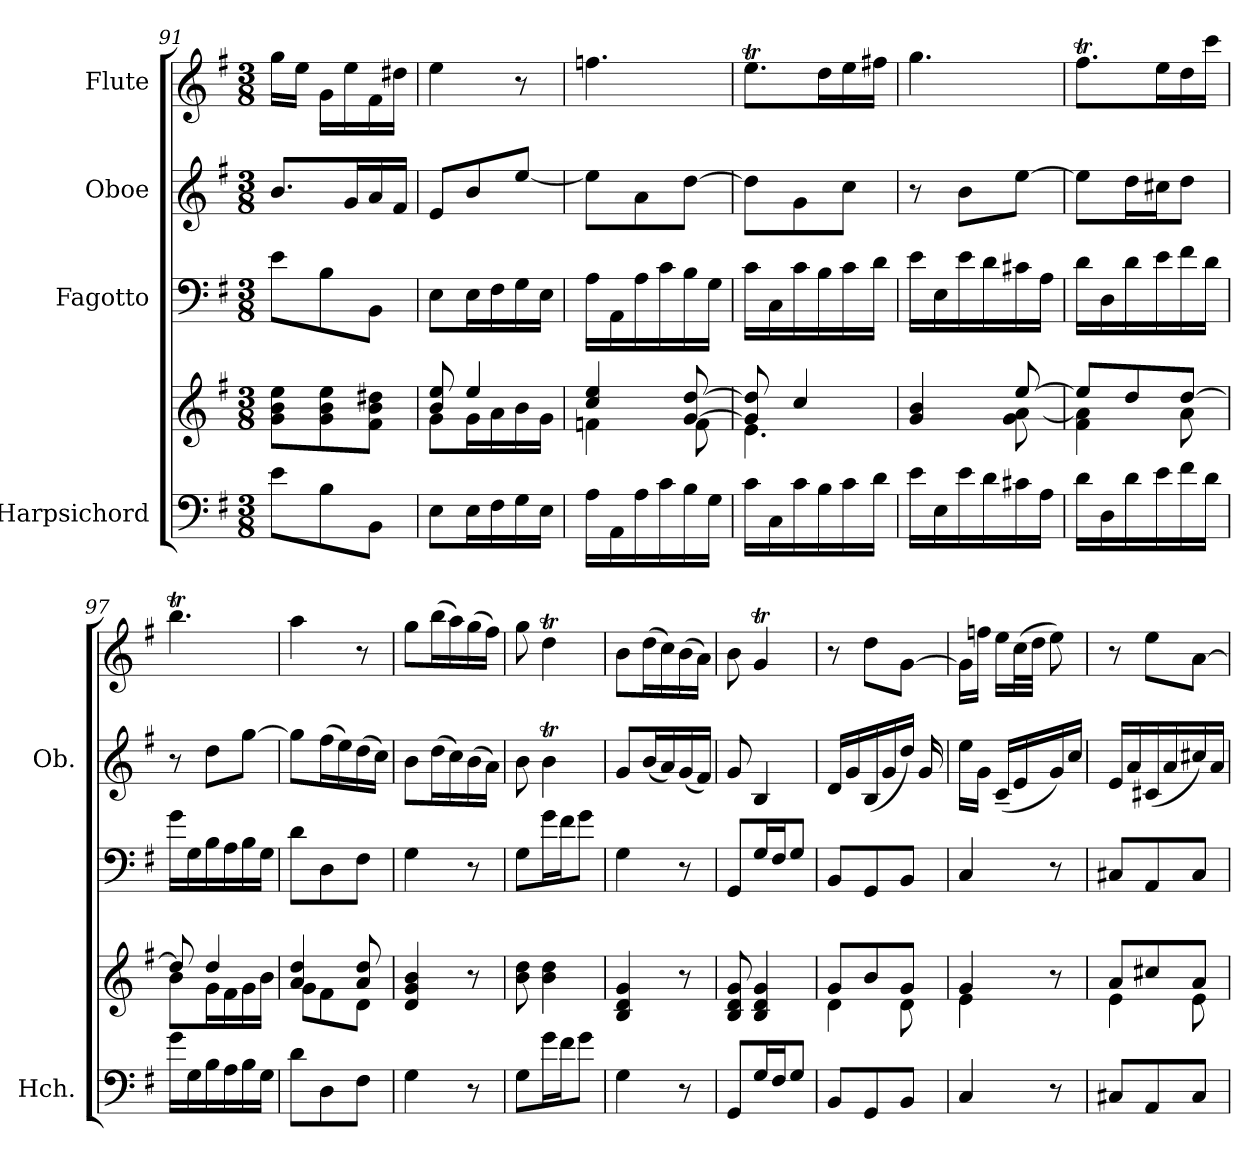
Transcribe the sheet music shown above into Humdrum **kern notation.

**kern	**kern	**kern	**kern	**kern
*part4	*part4	*part3	*part2	*part1
*staff5	*staff4	*staff3	*staff2	*staff1
*I"Harpsichord	*	*I"Fagotto	*I"Oboe	*I"Flute
*I'Hch.	*	*	*I'Ob.	*
*clefF4	*clefG2	*clefF4	*clefG2	*clefG2
*k[f#]	*k[f#]	*k[f#]	*k[f#]	*k[f#]
*M3/8	*M3/8	*M3/8	*M3/8	*M3/8
=91	=91	=91	=91	=91
8e\L	8g\ 8b\ 8ee\L	8e\L	8.b/L	16gg\LL
.	.	.	.	16ee\JJ
8B\	8g\ 8b\ 8ee\	8B\	.	16g\LL
.	.	.	16g/L	16ee\
8BB\J	8f#\ 8b\ 8dd#X\J	8BB\J	16a/	16f#\
.	.	.	16f#/JJ	16dd#X\JJ
=92	=92	=92	=92	=92
*	*^	*	*	*
8E\L	8b/ 8ee/	8g\L	8E\L	8e/L	4ee\
16E\L	4ee/	16g\L	16E\L	8b/	.
16F#\	.	16a\	16F#\	.	.
16G\	.	16b\	16G\	[8ee/J	8r
16E\JJ	.	16g\JJ	16E\JJ	.	.
=93	=93	=93	=93	=93	=93
16A\LL	4cc/ 4ee/	4fn\	16A\LL	8ee\L]	4.ffn\
16AA\	.	.	16AA\	.	.
16A\	.	.	16A\	8a\	.
16c\	.	.	16c\	.	.
16B\	[8g/ [8dd/	8f\	16B\	[8dd\J	.
16G\JJ	.	.	16G\JJ	.	.
=94	=94	=94	=94	=94	=94
16c\LL	8g/] 8dd/]	4.e\	16c\LL	8dd\L]	8.eeT\L
16C\	.	.	16C\	.	.
16c\	4cc/	.	16c\	8g\	.
16B\	.	.	16B\	.	16dd\L
16c\	.	.	16c\	8cc\J	16ee\
16d\JJ	.	.	16d\JJ	.	16ff#X\JJ
=95	=95	=95	=95	=95	=95
16e\LL	4g/ 4b/	4ryy	16e\LL	8r	4.gg\
16E\	.	.	16E\	.	.
16e\	.	.	16e\	8b\L	.
16d\	.	.	16d\	.	.
16c#X\	[8ee/	8g\ [8a\	16c#X\	[8ee\J	.
16A\JJ	.	.	16A\JJ	.	.
=96	=96	=96	=96	=96	=96
16d\LL	8ee/L]	4f#\ 4a\]	16d\LL	8ee\L]	8.ff#t\L
16D\	.	.	16D\	.	.
16d\	8dd/	.	16d\	16dd\L	.
16e\	.	.	16e\	16cc#X\J	16ee\L
16f#\	[8dd/J	8a\	16f#\	8dd\J	16dd\
16d\JJ	.	.	16d\JJ	.	16ccc\JJ
!!LO:PB:g=z
=97	=97	=97	=97	=97	=97
16g\LL	8dd/]	8b\L	16g\LL	8r	4.bbt\
16G\	.	.	16G\	.	.
16B\	4dd/	16g\L	16B\	8dd\L	.
16A\	.	16f#\	16A\	.	.
16B\	.	16g\	16B\	[8gg\J	.
16G\JJ	.	16b\JJ	16G\JJ	.	.
=98	=98	=98	=98	=98	=98
8d\L	4a/ 4dd/	8g\L	8d\L	8gg\L]	4aa\
8D\	.	8f#\	8D\	(16ff#\L	.
.	.	.	.	16ee\)	.
8F#\J	8a/ 8dd/	8d\J	8F#\J	(16dd\	8r
.	.	.	.	16cc\JJ)	.
*	*v	*v	*	*	*
=99	=99	=99	=99	=99
4G\	4d/ 4g/ 4b/	4G\	8b\L	8gg\L
.	.	.	(16dd\L	(16bb\L
.	.	.	16cc\)	16aa\)
8r	8r	8r	(16b\	(16gg\
.	.	.	16a\JJ)	16ff#\JJ)
=100	=100	=100	=100	=100
8G\L	8b\ 8dd\	8G\L	8b\	8gg\
16g\L	4b\ 4dd\	16g\L	4bt\	4ddT\
16f#\J	.	16f#\J	.	.
8g\J	.	8g\J	.	.
=101	=101	=101	=101	=101
4G\	4B/ 4d/ 4g/	4G\	8g/L	8b\L
.	.	.	(16b/L	(16dd\L
.	.	.	16a/)	16cc\)
8r	8r	8r	(16g/	(16b\
.	.	.	16f#/JJ)	16a\JJ)
=102	=102	=102	=102	=102
8GG/L	8B/ 8d/ 8g/	8GG/L	8g/	8b\
16G/L	4B/ 4d/ 4g/	16G/L	4B/	4gT/
16F#/J	.	16F#/J	.	.
8G/J	.	8G/J	.	.
=103	=103	=103	=103	=103
*	*^	*	*	*
8BB/L	8g/L	4d\	8BB/L	16d/LL	8r
.	.	.	.	16g/	.
8GG/	8b/	.	8GG/	(16B/	8dd\L
.	.	.	.	16g/	.
8BB/J	8g/J	8d\	8BB/J	16dd/JJ)	[8g\J
.	.	.	.	16g/	.
=104	=104	=104	=104	=104	=104
4C/	4g/	4e\	4C/	16ee\LL	16g\LL]
.	.	.	.	16g\JJ	16ffn\JJ
.	.	.	.	(16c~/LL	16ee\LL
.	.	.	.	16e/	(32cc\L
.	.	.	.	.	32dd\JJJ
8r	8r	8ryy	8r	16g/)	8ee\)
.	.	.	.	16cc/JJ	.
=105	=105	=105	=105	=105	=105
8C#X/L	8a/L	4e\	8C#X/L	16e/LL	8r
.	.	.	.	16a/	.
8AA/	8cc#X/	.	8AA/	(16c#X/	8ee\L
.	.	.	.	16a/	.
8C#/J	8a/J	8e\	8C#/J	16cc#X/)	[8a\J
.	.	.	.	16a/JJ	.
*	*v	*v	*	*	*
=	=	=	=	=
*-	*-	*-	*-	*-
